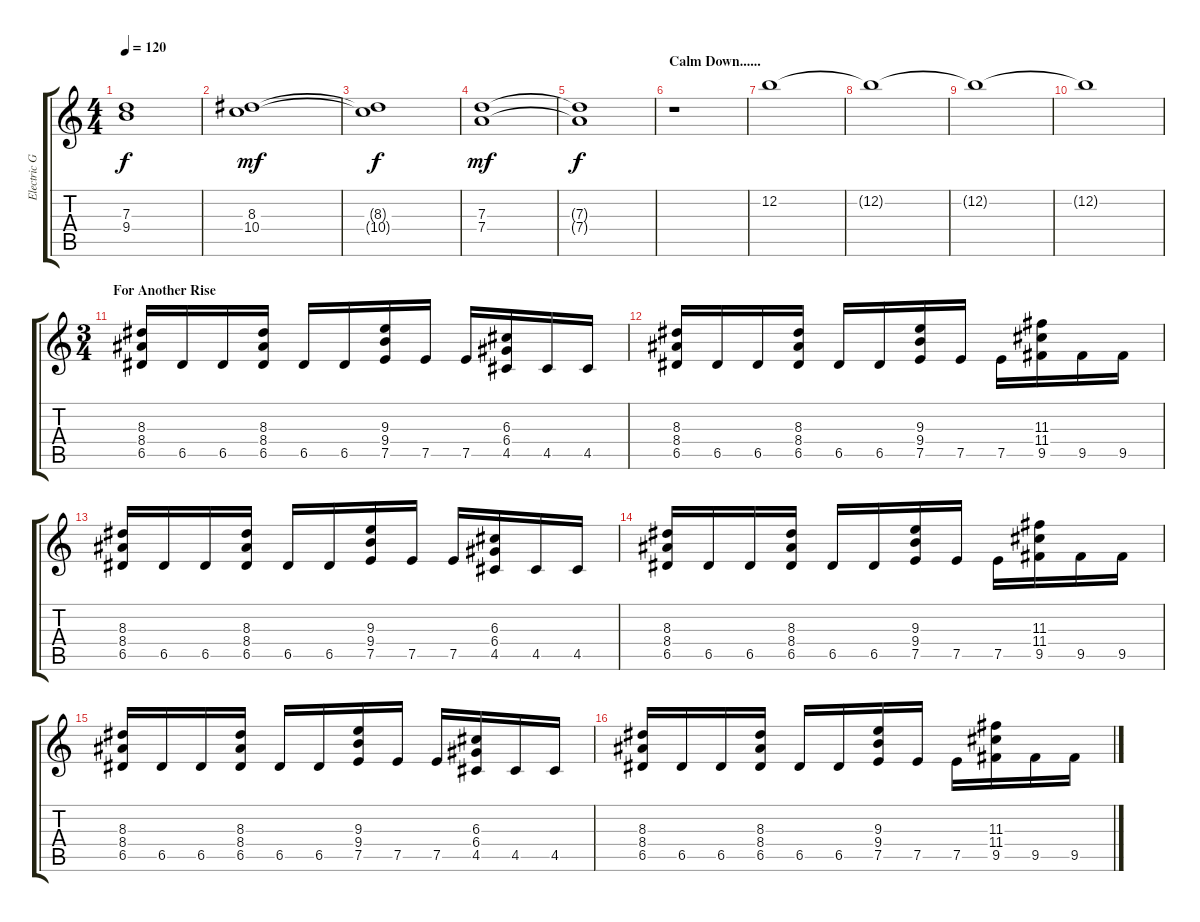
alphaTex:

\track ("Electric Guitar" "Electric G") {instrument distortionguitar}
\staff {score tabs}
\tuning (E4 B3 G3 D3 A2 E2) {hide}
\ts (4 4)
\tempo 120
\clef g2
\ks c
(7.3{t} 9.4{t}).1{dy f} |
(8.3 10.4).1{dy mf} |
(8.3{t} 10.4{t}).1{dy f} |
(7.3 7.4).1{dy mf volume 0} |
(7.3{t} 7.4{t}).1{dy f} |
\section ("" "Calm Down......")
r.1 |
12.2.1{volume 11} |
12.2{t}.1 |
12.2{t}.1 |
12.2{t}.1{volume 16} |
\ts (3 4)
\section ("" "For Another Rise")
(8.3 8.4 6.5).16{volume 12 balance 6} 6.5.16 6.5.16 (8.3 8.4 6.5).16 6.5.16 6.5.16 (9.3 9.4 7.5).16 7.5.16 7.5.16 (6.3 6.4 4.5).16 4.5.16 4.5.16 |
(8.3 8.4 6.5).16 6.5.16 6.5.16 (8.3 8.4 6.5).16 6.5.16 6.5.16 (9.3 9.4 7.5).16 7.5.16 7.5.16 (11.3 11.4 9.5).16 9.5.16 9.5.16 |
(8.3 8.4 6.5).16 6.5.16 6.5.16 (8.3 8.4 6.5).16 6.5.16 6.5.16 (9.3 9.4 7.5).16 7.5.16 7.5.16 (6.3 6.4 4.5).16 4.5.16 4.5.16 |
(8.3 8.4 6.5).16 6.5.16 6.5.16 (8.3 8.4 6.5).16 6.5.16 6.5.16 (9.3 9.4 7.5).16 7.5.16 7.5.16 (11.3 11.4 9.5).16 9.5.16 9.5.16 |
(8.3 8.4 6.5).16 6.5.16 6.5.16 (8.3 8.4 6.5).16 6.5.16 6.5.16 (9.3 9.4 7.5).16 7.5.16 7.5.16 (6.3 6.4 4.5).16 4.5.16 4.5.16 |
(8.3 8.4 6.5).16 6.5.16 6.5.16 (8.3 8.4 6.5).16 6.5.16 6.5.16 (9.3 9.4 7.5).16 7.5.16 7.5.16 (11.3 11.4 9.5).16 9.5.16 9.5.16
